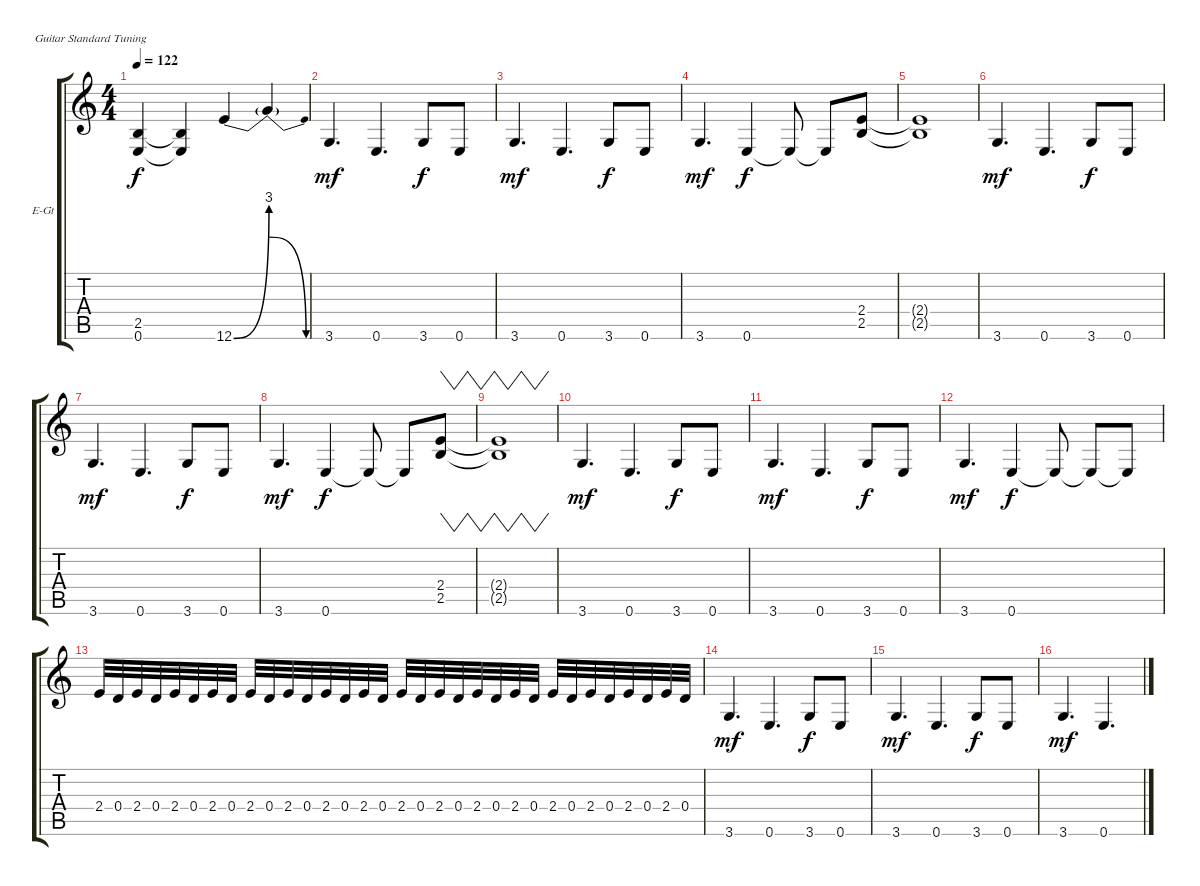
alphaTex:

\bracketExtendMode groupsimilarinstruments
\firstSystemTrackNameOrientation horizontal
\otherSystemsTrackNameOrientation horizontal
\track ("Gitara" "E-Gt") {instrument distortionguitar}
\staff {score tabs}
\tuning (E4 B3 G3 D3 A2 E2)
\ts (4 4)
\tempo 122
\clef g2
\ks c
(2.5{t} 0.6{t}).4{dy f} (2.5{t} 0.6{t}).4 12.6{be (bend 0 0 60 12)}.4 12.6{be (release 0 6 60 0) t}.4 |
3.6.4{d dy mf} 0.6.4{d} 3.6.8{dy f} 0.6.8 |
3.6.4{d dy mf} 0.6.4{d} 3.6.8{dy f} 0.6.8 |
3.6.4{d dy mf} 0.6.4{dy f} 0.6{t}.8 0.6{t}.8 (2.4 2.5).8 |
(2.4{t} 2.5{t}).1 |
3.6.4{d dy mf} 0.6.4{d} 3.6.8{dy f} 0.6.8 |
3.6.4{d dy mf} 0.6.4{d} 3.6.8{dy f} 0.6.8 |
3.6.4{d dy mf} 0.6.4{dy f} 0.6{t}.8 0.6{t}.8 (2.4 2.5).8{vw} |
(2.4{t} 2.5{t}).1{vw} |
3.6.4{d dy mf} 0.6.4{d} 3.6.8{dy f} 0.6.8 |
3.6.4{d dy mf} 0.6.4{d} 3.6.8{dy f} 0.6.8 |
3.6.4{d dy mf} 0.6.4{dy f} 0.6{t}.8 0.6{t}.8 0.6{t}.8 |
2.4.32 0.4.32 2.4.32 0.4.32 2.4.32 0.4.32 2.4.32 0.4.32 2.4.32 0.4.32 2.4.32 0.4.32 2.4.32 0.4.32 2.4.32 0.4.32 2.4.32 0.4.32 2.4.32 0.4.32 2.4.32 0.4.32 2.4.32 0.4.32 2.4.32 0.4.32 2.4.32 0.4.32 2.4.32 0.4.32 2.4.32 0.4.32 |
3.6.4{d dy mf} 0.6.4{d} 3.6.8{dy f} 0.6.8 |
3.6.4{d dy mf} 0.6.4{d} 3.6.8{dy f} 0.6.8 |
3.6.4{d dy mf} 0.6.4{d}
